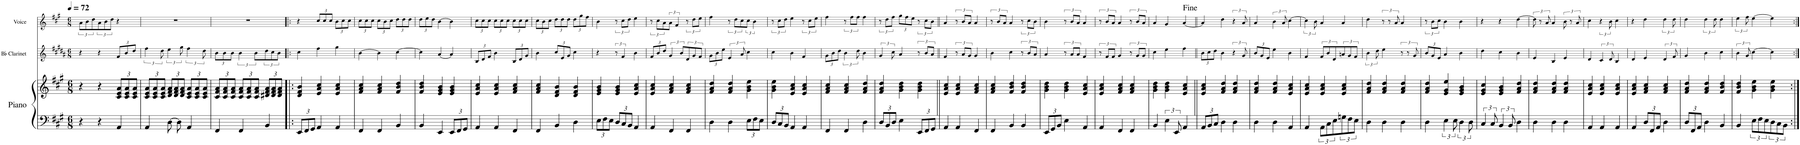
**kern	**kern	**kern	**kern
*part3	*part3	*part2	*part1
*staff4	*staff3	*staff2	*staff1
*I"Piano	*	*I"Bb Clarinet	*I"Voice
*I'Pno.	*	*I'Bb Cl.	*I'Vo.
*	*	*stria5	*stria5
*clefF4	*clefG2	*clefG2	*clefG2
*	*	*Trd1c2	*
*k[f#c#g#]	*k[f#c#g#]	*k[f#c#g#d#a#]	*k[f#c#g#]
*M6/8	*M6/8	*M6/8	*M6/8
*MM72	*MM72	*MM72	*MM72
=1	=1	=1	=1
4r	4r	4r	12a\L
.	.	.	12b\
.	.	.	12dd\
4r	4r	4r	12a\
.	.	.	12b\
.	.	.	12dd\J
*	*Xbrackettup	*Xbrackettup	*
4AA/	12c#/ 12e/ 12a/L	12f#/L	4r
.	12c#/ 12e/ 12a/	12b/	.
.	12c#/ 12e/ 12a/J	12dd#/J	.
=2	=2	=2	=2
*	*	*brackettup	*
4AA/	12c#/ 12e/ 12a/L	6ff#\	2.r
.	12c#/ 12e/ 12a/	.	.
.	12c#/ 12e/ 12a/J	12dd#\	.
[8D\	12d/ 12f#/ 12a/L	6ee\	.
.	12d/ 12f#/ 12a/	.	.
8D\]	.	.	.
.	12d/ 12f#/ 12a/J	12gg#\	.
4AA/	12c#/ 12e/ 12a/L	6ff#\	.
.	12c#/ 12e/ 12a/	.	.
.	12c#/ 12e/ 12a/J	12dd#\	.
=3	=3	=3	=3
*	*	*Xbrackettup	*
4FF#/	12c#/ 12f#/ 12a/L	12b\L	2.r
.	12c#/ 12f#/ 12a/	12b\	.
.	12c#/ 12f#/ 12a/J	12b\J	.
*	*	*brackettup	*
4FF#/	12c#/ 12f#/ 12a/L	6b\	.
.	12c#/ 12f#/ 12a/	.	.
.	12c#/ 12f#/ 12a/J	12b\L	.
4BB/	12d#X/ 12f#/ 12a/L	12dd#\	.
.	12d#/ 12f#/ 12a/	12cc#\	.
.	12d#/ 12f#/ 12a/J	12b\J	.
=4!|:	=4!|:	=4!|:	=4!|:
*Xbrackettup	*	*	*
12EE/L	4d/ 4f#/ 4b/	4cc#\	4r
12FF#/	.	.	.
12GG#/J	.	.	.
*	*	*	*Xbrackettup
4AA/	4e/ 4a/ 4cc#/	4ff#\	12cc#/L
.	.	.	12cc#/
.	.	.	12cc#/J
4AA/	4e/ 4a/ 4cc#/	4gg#\	12b\L
.	.	.	12cc#\
.	.	.	12cc#\J
=5	=5	=5	=5
4FF#/	4f#/ 4a/ 4cc#/	[4b\	12cc#\L
.	.	.	12cc#\
.	.	.	12cc#\J
4FF#/	4f#/ 4a/ 4cc#/	4b\]	12cc#\L
.	.	.	12b\
.	.	.	12cc#\J
4BB/	4f#/ 4b/ 4dd/	[4cc#\	12dd\L
.	.	.	12dd\
.	.	.	12dd\J
=6	=6	=6	=6
4BB/	4f#/ 4b/ 4dd/	4cc#\]	12dd\L
.	.	.	12ee\
.	.	.	12dd\J
4EE/	4e/ 4g#/ 4b/	[4a#/	[4b\
12EE/L	4e/ 4g#/ 4b/	4a#/]	4b\]
12FF#/	.	.	.
12GG#/J	.	.	.
=7	=7	=7	=7
*	*	*Xbrackettup	*
4AA/	4e/ 4a/ 4cc#/	12B/L	12cc#\L
.	.	12d#/	12cc#\
.	.	12f#/J	12cc#\J
4AA/	4e/ 4a/ 4cc#/	4b\	12cc#\L
.	.	.	12cc#\
.	.	.	12cc#\J
4FF#/	4f#/ 4a/ 4cc#/	12B/L	12cc#\L
.	.	12d#/	12cc#\
.	.	12g#/J	12cc#\J
=8	=8	=8	=8
4FF#/	4f#/ 4a/ 4cc#/	4b\	12cc#\L
.	.	.	12b\
.	.	.	12cc#\J
4BB/	4d/ 4f#/ 4b/	12cc#/L	12dd\L
.	.	12e/	12dd\
.	.	12g#/J	12dd\J
4D\	4d/ 4f#/ 4b/	4cc#\	12dd\L
.	.	.	12gg#\
.	.	.	12ff#\J
=9	=9	=9	=9
12E\L	4e/ 4g#/ 4b/	4r	4b\
12F#\	.	.	.
12E\J	.	.	.
*	*	*brackettup	*brackettup
12D/L	4e/ 4g#/ 4b/	12r	12r
12C#/	.	6f#/	12cc#\L
12BB/J	.	.	12dd\J
4AA/	4e/ 4a/ 4cc#/	4b\	4ee\
=10	=10	=10	=10
*	*	*Xbrackettup	*
4AA/	4e/ 4a/ 4cc#/	12f#/L	12r
.	.	12b/	12cc#\L
.	.	12dd#/J	12a\
*	*	*brackettup	*
4FF#/	4f#/ 4a/ 4cc#/	6g#/	12a\J
.	.	.	6f#/
.	.	12b/L	.
4FF#/	4f#/ 4a/ 4cc#/	12d#/	12r
.	.	12g#/	12dd\L
.	.	12f#/J	12ee\J
=11	=11	=11	=11
*	*	*Xbrackettup	*
4D\	4f#/ 4a/ 4dd/	12g#\L	4ff#\
.	.	12b\	.
.	.	12ee\J	.
*	*	*brackettup	*
4D\	4f#/ 4a/ 4dd/	6e/	12r
.	.	.	12dd\L
.	.	12a#/	12cc#\
12E\L	4g#\ 4b\ 4ee\	4cc#\	12cc#\J
12F#\	.	.	6b\
12E\J	.	.	.
=12	=12	=12	=12
12D/L	4g#\ 4b\ 4ee\	4cc#\	12r
12C#/	.	.	12cc#\L
12BB/J	.	.	12dd\J
4AA/	4e/ 4a/ 4cc#/	4b\	4ee\
4AA/	4e/ 4a/ 4cc#/	4f#/	12r
.	.	.	12cc#\L
.	.	.	12ee\J
=13	=13	=13	=13
*	*	*Xbrackettup	*
4FF#/	4f#/ 4a/ 4cc#/	12g#\L	4ff#\
.	.	12b\	.
.	.	12dd#\J	.
*	*	*brackettup	*
4FF#/	4f#/ 4a/ 4cc#/	6b\	12r
.	.	.	12ff#\L
.	.	12dd#\	12ff#\J
4D\	4f#/ 4a/ 4dd/	4b\	4ff#\
=14	=14	=14	=14
12D/L	4f#/ 4a/ 4dd/	6g#/	12r
12BB/	.	.	12dd\L
12D/J	.	12cc#\	12ff#\J
*	*	*	*Xbrackettup
4E\	4g#\ 4b\ 4dd\	4a#/	12gg#\L
.	.	.	12ff#\
.	.	.	12ee\J
*	*	*	*brackettup
12EE/L	4g#\ 4b\ 4dd\	12r	12r
12FF#/	.	12b/L	12cc#\L
12GG#/J	.	12a#/J	12b\J
=15||	=15||	=15||	=15||
4AA/	4e/ 4a/ 4cc#/	4f#/	4a/
4AA/	4e/ 4a/ 4cc#/	12r	12r
.	.	12a#/L	12b/L
.	.	12g#/J	12a/J
4FF#/	4f#/ 4a/ 4cc#/	4g#/	4a/
=16	=16	=16	=16
4FF#/	4f#/ 4a/ 4cc#/	4b\	12r
.	.	.	12b/L
.	.	.	12a/J
4BB/	4f#/ 4b/ 4dd/	4cc#\	4a/
4BB/	4f#/ 4b/ 4dd/	12r	12r
.	.	12b/L	12cc#\L
.	.	12a#/J	12b\J
=17	=17	=17	=17
12EE/L	4g#\ 4b\ 4dd\	4a#/	4b\
12GG#/	.	.	.
12BB/J	.	.	.
4E\	4g#\ 4b\ 4dd\	12r	12r
.	.	12a#/L	12b/L
.	.	12a#/J	12a/J
4AA/	4e/ 4a/ 4cc#/	4f#/	4a/
=18	=18	=18	=18
4AA/	4e/ 4a/ 4cc#/	12r	12r
.	.	12f#/L	12b/L
.	.	12f#/J	12a/J
4FF#/	4f#/ 4a/ 4cc#/	4g#/	4a/
4FF#/	4f#/ 4a/ 4cc#/	12r	12r
.	.	12g#/L	12b/L
.	.	12g#/J	12a/J
=19	=19	=19	=19
4BB/	4g#\ 4b\ 4dd\	4cc#\	4a/
*brackettup	*	*	*
6E\	4g#\ 4b\ 4dd\	4ee\	4g#/
12EE/	.	.	.
4AA/	4e/ 4a/ 4cc#/	4ff#\	[4a/
=20||	=20||	=20||	=20||
*Xbrackettup	*	*Xbrackettup	*
12AA/L	4e/ 4a/ 4cc#/	12b\L	4a/]
12BB/	.	12cc#\	.
12C#/J	.	12dd#\J	.
4D\	4f#/ 4a/ 4dd/	4b\	4dd\
*	*	*brackettup	*
4D\	4f#/ 4a/ 4dd/	6r	6r
.	.	12g#/	12a/
=21	=21	=21	=21
*	*	*Xbrackettup	*
4D\	4f#/ 4a/ 4dd/	12b/L	4a/
.	.	12g#/	.
.	.	12e/J	.
4D\	4f#/ 4a/ 4dd/	4ee\	6b\
.	.	.	12a/
4AA/	4e/ 4a/ 4cc#/	4b\	[4cc#\
=22	=22	=22	=22
4AA/	4e/ 4a/ 4cc#/	4f#/	6cc#\]
.	.	.	12b\
*brackettup	*	*brackettup	*
12AA\L	4e/ 4a/ 4cc#/	12f#/L	4a/
12C#\	.	12b/	.
12E\	.	12d#/	.
12Gn\	4e/ 4a/ 4cc#/	12an/	4a/
12F#\	.	12g#/	.
12E\J	.	12f#/J	.
=23	=23	=23	=23
4D\	4f#/ 4a/ 4dd/	6b\	4dd\
.	.	12dd#\	.
4D\	4f#/ 4a/ 4dd/	4ee\	12r
.	.	.	12r
.	.	.	12a/
4D\	4f#/ 4a/ 4dd/	12r	4a/
.	.	12r	.
.	.	12g#/	.
=24	=24	=24	=24
*	*	*Xbrackettup	*
4D\	4f#/ 4a/ 4dd/	12b/L	12r
.	.	12g#/	12b\L
.	.	12e/J	12cc#\J
6E\	4e/ 4g#/ 4ee/	4a#/	4b\
12E\	.	.	.
6D\	4e/ 4g#/ 4b/	4b\	4b\
12D\	.	.	.
=25	=25	=25	=25
6C#/	4e/ 4g#/ 4cc#/	4dd#\	4r
12C#/	.	.	.
6BB/	4e/ 4g#/ 4b/	4cc#\	4r
12BB/	.	.	.
4D\	4f#/ 4a/ 4dd/	4b\	[4dd\
=26	=26	=26	=26
4D\	4f#/ 4a/ 4dd/	4e/	12dd\]
.	.	.	12r
.	.	.	12a/
4D\	4f#/ 4a/ 4dd/	4B/	4a/
4D\	4f#/ 4a/ 4dd/	4e/	12b\
.	.	.	12r
.	.	.	12a/
=27	=27	=27	=27
4AA/	4e/ 4a/ 4cc#/	4d#/	4cc#\
*	*	*brackettup	*
4AA/	4e/ 4a/ 4cc#/	6c#/	6r
.	.	12d#/	12b\
4AA/	4e/ 4a/ 4cc#/	4B/	4cc#\
=28	=28	=28	=28
4AA/	4e/ 4a/ 4cc#/	4d#/	4r
*Xbrackettup	*	*	*
12D/L	4f#/ 4a/ 4cc#/	4e/	4dd\
12FF#/	.	.	.
12AA/J	.	.	.
4D\	4f#/ 4a/ 4cc#/	6d#/	6dd\
.	.	12f#/	12dd\
=29	=29	=29	=29
12D/L	4f#/ 4a/ 4dd/	4g#/	4dd\
12FF#/	.	.	.
12AA/J	.	.	.
4D\	4f#/ 4a/ 4dd/	4b\	6dd\
.	.	.	12dd\
4BB/	4f#/ 4b/ 4dd/	4cc#\	4dd\
=30	=30	=30	=30
4BB/	4f#/ 4b/ 4dd/	6b\	6ee\
.	.	12g#/	12ff#\
*brackettup	*	*	*
12E\L	4g#\ 4b\ 4ee\	[4cc#\	[4ee\
12F#\	.	.	.
12E\	.	.	.
12D\	4g#\ 4b\ 4ee\	4cc#\]	4ee\]
12C#\	.	.	.
12BB\J	.	.	.
=:|!	=:|!	=:|!	=:|!
*-	*-	*-	*-
